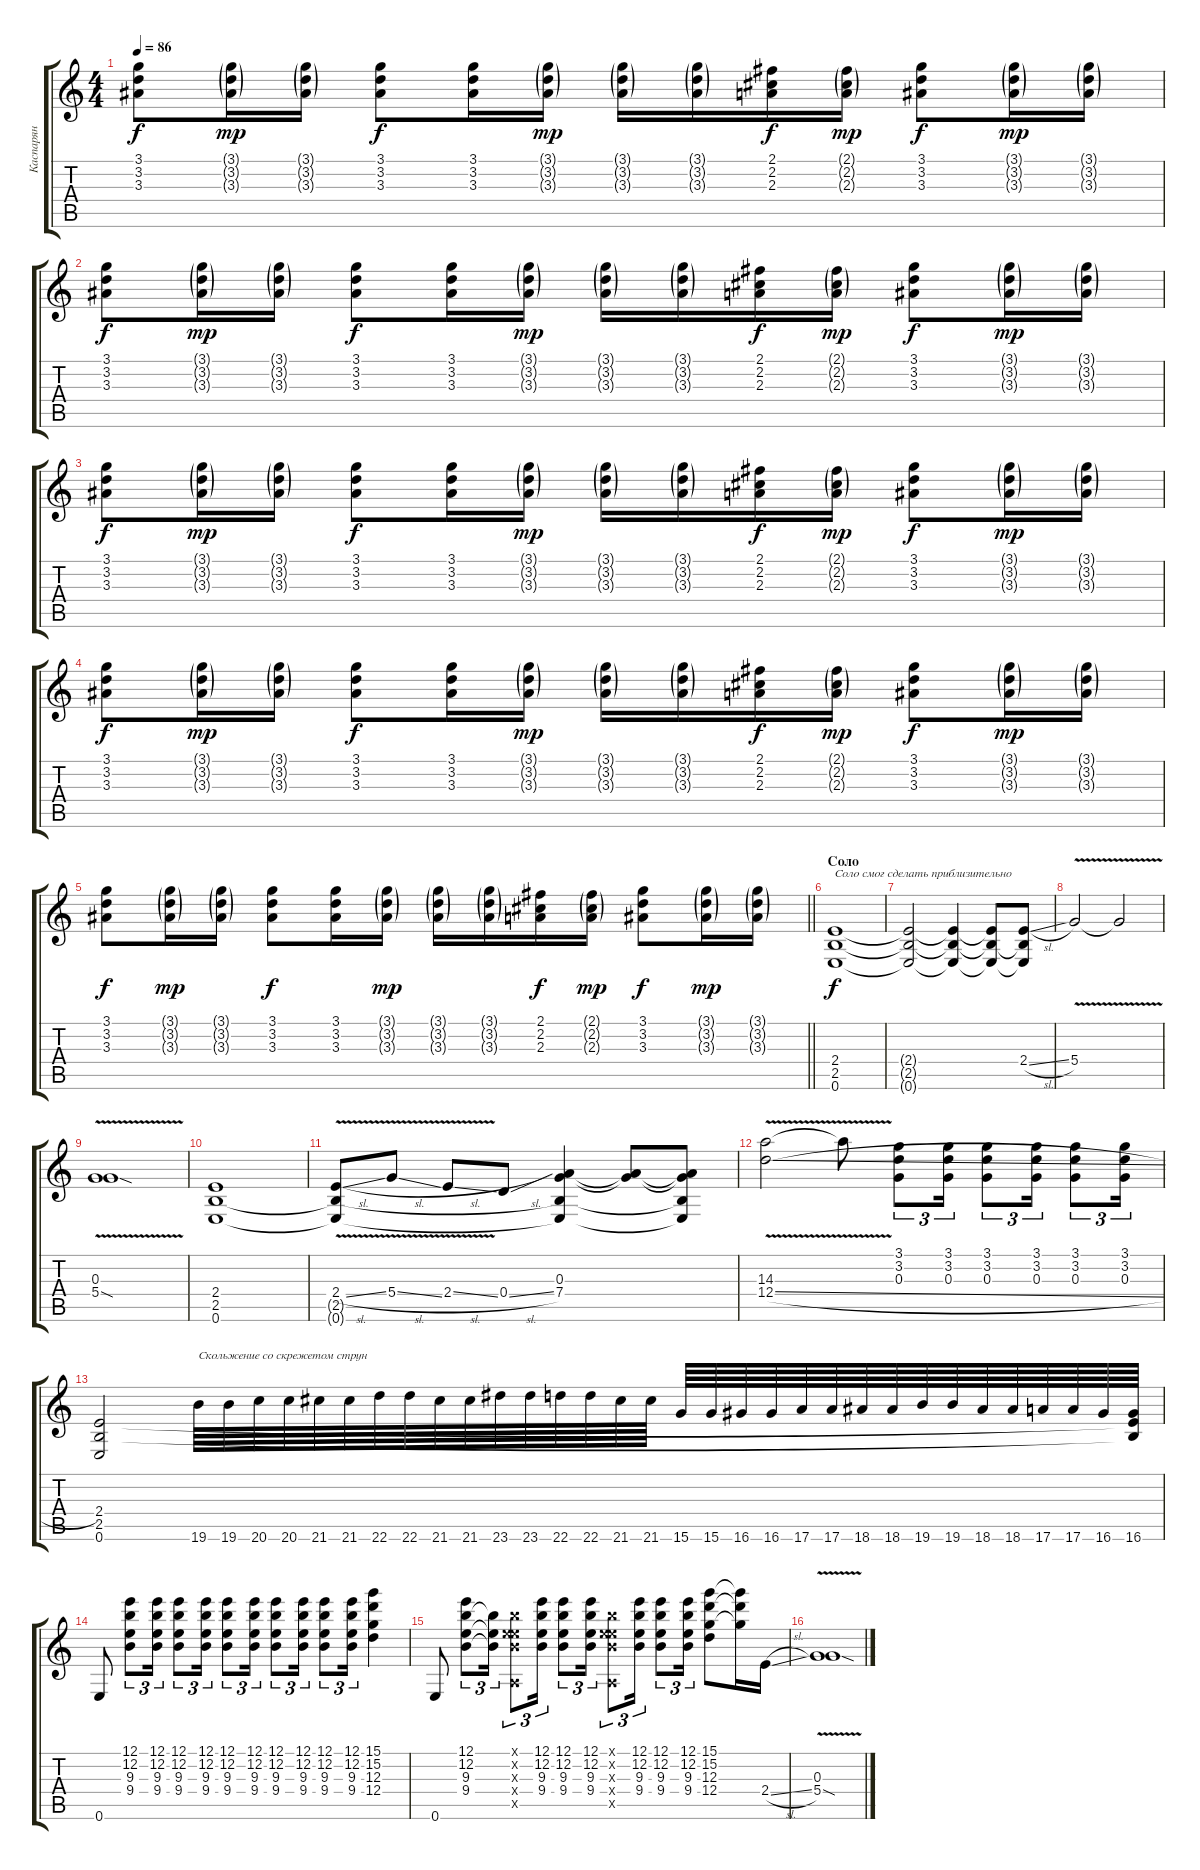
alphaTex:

\track ("Каспарян" "Каспарян") {instrument electricguitarclean}
\staff {score tabs}
\tuning (E4 B3 G3 D3 A2 E2) {hide}
\ts (4 4)
\tempo 86
\clef g2
\ks c
(3.1 3.2 3.3).8{dy f} (3.1{g} 3.2{g} 3.3{g}).16{dy mp} (3.1{g} 3.2{g} 3.3{g}).16 (3.1 3.2 3.3).8{dy f} (3.1 3.2 3.3).16 (3.1{g} 3.2{g} 3.3{g}).16{dy mp} (3.1{g} 3.2{g} 3.3{g}).16 (3.1{g} 3.2{g} 3.3{g}).16 (2.1 2.2 2.3).16{dy f} (2.1{g} 2.2{g} 2.3{g}).16{dy mp} (3.1 3.2 3.3).8{dy f} (3.1{g} 3.2{g} 3.3{g}).16{dy mp} (3.1{g} 3.2{g} 3.3{g}).16 |
(3.1 3.2 3.3).8{dy f volume 13 instrument electricguitarclean} (3.1{g} 3.2{g} 3.3{g}).16{dy mp} (3.1{g} 3.2{g} 3.3{g}).16 (3.1 3.2 3.3).8{dy f} (3.1 3.2 3.3).16 (3.1{g} 3.2{g} 3.3{g}).16{dy mp} (3.1{g} 3.2{g} 3.3{g}).16 (3.1{g} 3.2{g} 3.3{g}).16 (2.1 2.2 2.3).16{dy f} (2.1{g} 2.2{g} 2.3{g}).16{dy mp} (3.1 3.2 3.3).8{dy f} (3.1{g} 3.2{g} 3.3{g}).16{dy mp} (3.1{g} 3.2{g} 3.3{g}).16 |
(3.1 3.2 3.3).8{dy f} (3.1{g} 3.2{g} 3.3{g}).16{dy mp} (3.1{g} 3.2{g} 3.3{g}).16 (3.1 3.2 3.3).8{dy f} (3.1 3.2 3.3).16 (3.1{g} 3.2{g} 3.3{g}).16{dy mp} (3.1{g} 3.2{g} 3.3{g}).16 (3.1{g} 3.2{g} 3.3{g}).16 (2.1 2.2 2.3).16{dy f} (2.1{g} 2.2{g} 2.3{g}).16{dy mp} (3.1 3.2 3.3).8{dy f} (3.1{g} 3.2{g} 3.3{g}).16{dy mp} (3.1{g} 3.2{g} 3.3{g}).16 |
(3.1 3.2 3.3).8{dy f} (3.1{g} 3.2{g} 3.3{g}).16{dy mp} (3.1{g} 3.2{g} 3.3{g}).16 (3.1 3.2 3.3).8{dy f} (3.1 3.2 3.3).16 (3.1{g} 3.2{g} 3.3{g}).16{dy mp} (3.1{g} 3.2{g} 3.3{g}).16 (3.1{g} 3.2{g} 3.3{g}).16 (2.1 2.2 2.3).16{dy f} (2.1{g} 2.2{g} 2.3{g}).16{dy mp} (3.1 3.2 3.3).8{dy f} (3.1{g} 3.2{g} 3.3{g}).16{dy mp} (3.1{g} 3.2{g} 3.3{g}).16 |
\barLineRight lightlight
(3.1 3.2 3.3).8{dy f} (3.1{g} 3.2{g} 3.3{g}).16{dy mp} (3.1{g} 3.2{g} 3.3{g}).16 (3.1 3.2 3.3).8{dy f} (3.1 3.2 3.3).16 (3.1{g} 3.2{g} 3.3{g}).16{dy mp} (3.1{g} 3.2{g} 3.3{g}).16 (3.1{g} 3.2{g} 3.3{g}).16 (2.1 2.2 2.3).16{dy f} (2.1{g} 2.2{g} 2.3{g}).16{dy mp} (3.1 3.2 3.3).8{dy f} (3.1{g} 3.2{g} 3.3{g}).16{dy mp} (3.1{g} 3.2{g} 3.3{g}).16 |
\section ("" "Соло")
(2.4 2.5 0.6).1{txt "Соло смог сделать приблизительно" dy f volume 13 instrument distortionguitar} |
(2.4{t} 2.5{t} 0.6{t}).2 (2.4{t} 2.5{t} 0.6{t}).4 (2.4{t} 2.5{t} 0.6{t}).8 (2.4{sl} 2.5{t} 0.6{t}).8 |
5.4{v}.2 5.4{t}.2 |
(0.3 5.4{v sod}).1 |
(2.4 2.5 0.6).1 |
(2.4{v sl} 2.5{t} 0.6{t}).8 5.4{v sl}.8 2.4{v sl}.8 0.4{sl}.8 (0.3 7.4 2.5{t} 0.6{t}).4 (0.3{t} 7.4{t}).8 (0.3{t} 7.4{t} 2.5{t} 0.6{t}).8 |
(14.3{v} 12.4{v sl}).2 14.3{t}.8 (3.1 3.2 0.3).8{tu (3 2)} (3.1 3.2 0.3).16{tu (3 2)} (3.1 3.2 0.3).8{tu (3 2)} (3.1 3.2 0.3).16{tu (3 2)} (3.1 3.2 0.3).8{tu (3 2)} (3.1 3.2 0.3).16{tu (3 2)} |
(2.4 2.5 0.6).2 19.6.64{txt "Скольжение со скрежетом струн"} 19.6.64 20.6.64 20.6.64 21.6.64 21.6.64 22.6.64 22.6.64 21.6.64 21.6.64 23.6.64 23.6.64 22.6.64 22.6.64 21.6.64 21.6.64 15.6.64 15.6.64 16.6.64 16.6.64 17.6.64 17.6.64 18.6.64 18.6.64 19.6.64 19.6.64 18.6.64 18.6.64 17.6.64 17.6.64 16.6.64 (2.4{t} 2.5{t} 16.6).64 |
0.6.8 (12.1 12.2 9.3 9.4).8{tu (3 2)} (12.1 12.2 9.3 9.4).16{tu (3 2)} (12.1 12.2 9.3 9.4).8{tu (3 2)} (12.1 12.2 9.3 9.4).16{tu (3 2)} (12.1 12.2 9.3 9.4).8{tu (3 2)} (12.1 12.2 9.3 9.4).16{tu (3 2)} (12.1 12.2 9.3 9.4).8{tu (3 2)} (12.1 12.2 9.3 9.4).16{tu (3 2)} (12.1 12.2 9.3 9.4).8{tu (3 2)} (12.1 12.2 9.3 9.4).16{tu (3 2)} (15.1 15.2 12.3 12.4).4 |
0.6.8 (12.1 12.2 9.3 9.4).8{tu (3 2)} (12.2{t} 9.3{t} 9.4{t}).16{tu (3 2)} (0.1{x} 12.2{x} 9.3{x} 9.4{x} 0.5{x}).8{tu (3 2)} (12.1 12.2 9.3 9.4).16{tu (3 2)} (12.1 12.2 9.3 9.4).8{tu (3 2)} (12.1 12.2 9.3 9.4).16{tu (3 2)} (0.1{x} 12.2{x} 9.3{x} 9.4{x} 0.5{x}).8{tu (3 2)} (12.1 12.2 9.3 9.4).16{tu (3 2)} (12.1 12.2 9.3 9.4).8{tu (3 2)} (12.1 12.2 9.3 9.4).16{tu (3 2)} (15.1 15.2 12.3 12.4).8 (15.1{t} 15.2{t} 12.3{t}).16 2.4{sl}.16 |
(0.3 5.4{v sod}).1
